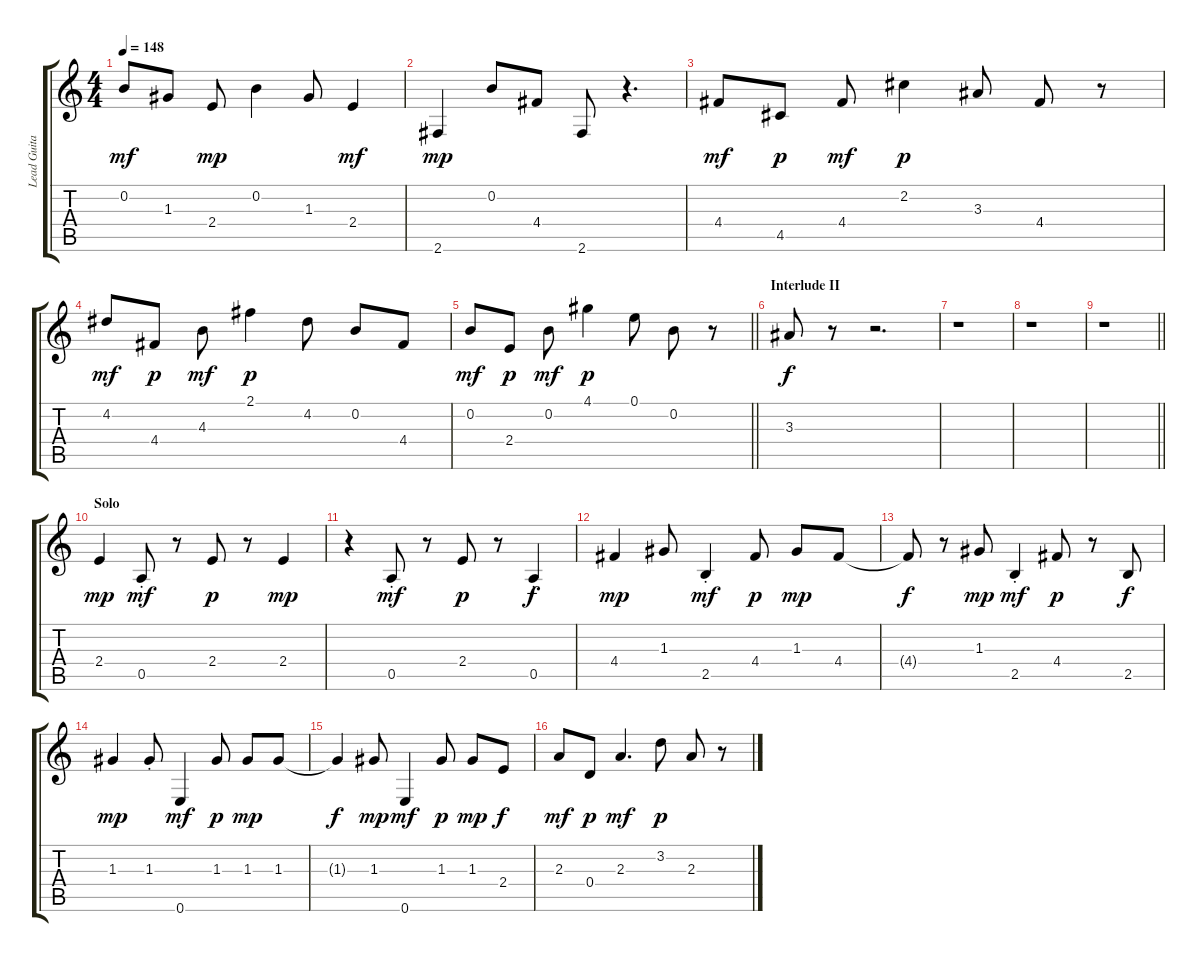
\track ("Lead Guitar  " "Lead Guita") {instrument electricguitarclean}
\staff {score tabs}
\tuning (E4 B3 G3 D3 A2 E2) {hide}
\ts (4 4)
\tempo 148
\clef g2
\ks c
0.2.8{dy mf} 1.3.8 2.4.8{dy mp} 0.2.4 1.3.8 2.4.4{dy mf} |
2.6.4{dy mp} 0.2.8 4.4.8 2.6.8 r.4{d} |
4.4.8{dy mf} 4.5.8{dy p} 4.4.8{dy mf} 2.2.4{dy p} 3.3.8 4.4.8 r.8 |
4.2.8{dy mf} 4.4.8{dy p} 4.3.8{dy mf} 2.1.4{dy p} 4.2.8 0.2.8 4.4.8 |
\barLineRight lightlight
0.2.8{dy mf} 2.4.8{dy p} 0.2.8{dy mf} 4.1.4{dy p} 0.1.8 0.2.8 r.8 |
\section ("" "Interlude II")
3.3.8{dy f} r.8 r.2{d} |
r.1 |
r.1 |
\barLineRight lightlight
r.1 |
\section ("" "Solo")
2.4.4{dy mp} 0.5{st}.8{dy mf} r.8 2.4.8{dy p} r.8 2.4.4{dy mp} |
r.4 0.5{st}.8{dy mf} r.8 2.4.8{dy p} r.8 0.5{st}.4{dy f} |
4.4.4{dy mp} 1.3.8 2.5{st}.4{dy mf} 4.4.8{dy p} 1.3.8{dy mp} 4.4.8 |
4.4{t}.8{dy f} r.8 1.3.8{dy mp} 2.5{st}.4{dy mf} 4.4.8{dy p} r.8 2.5.8{dy f} |
1.3.4{dy mp} 1.3{st}.8 0.6.4{dy mf} 1.3.8{dy p} 1.3.8{dy mp} 1.3.8 |
1.3{t}.4{dy f} 1.3.8{dy mp} 0.6.4{dy mf} 1.3.8{dy p} 1.3.8{dy mp} 2.4.8{dy f} |
2.3.8{dy mf} 0.4.8{dy p} 2.3.4{d dy mf} 3.2.8{dy p} 2.3.8 r.8
